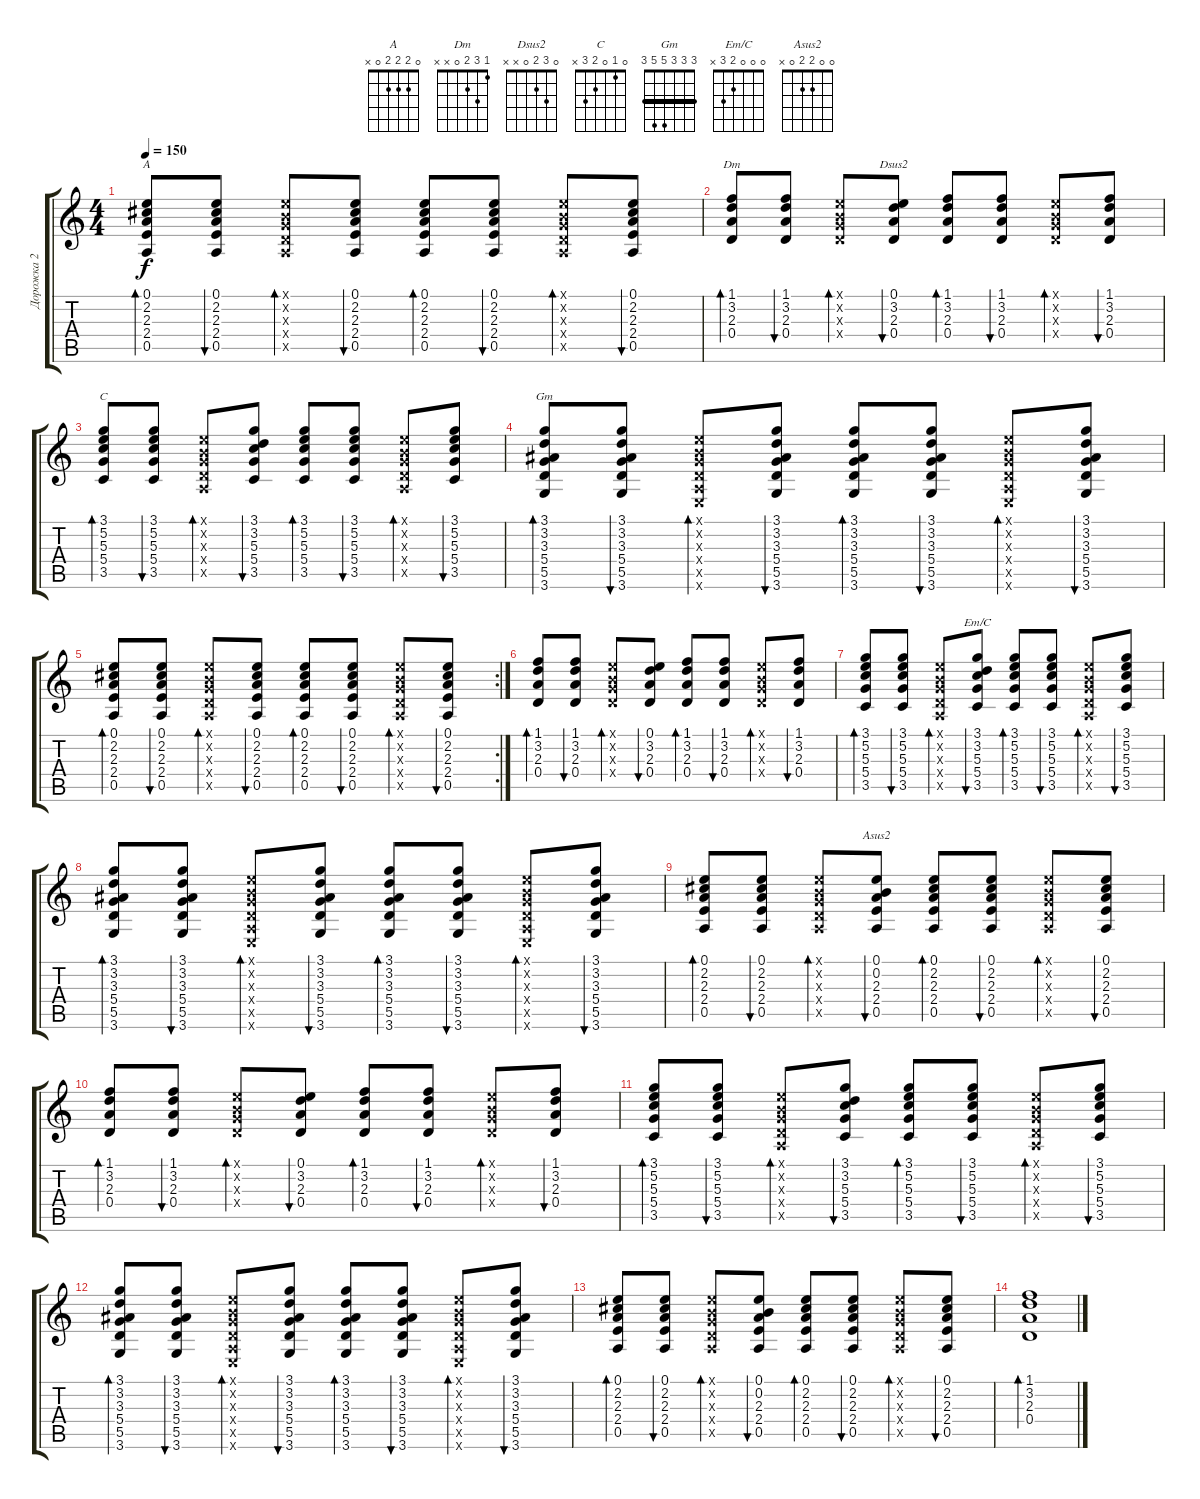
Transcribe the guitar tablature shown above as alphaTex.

\track ("Дорожка 2" "Дорожка 2") {instrument acousticguitarsteel}
\staff {score tabs}
\tuning (E4 B3 G3 D3 A2 E2) {hide}
\chord ("A" 0 2 2 2 0 x)
\chord ("Dm" 1 3 2 0 x x)
\chord ("Dsus2" 0 3 2 0 x x)
\chord ("C" 0 1 0 2 3 x)
\chord ("Gm" 3 3 3 5 5 3) {barre 3}
\chord ("Em/C" 0 0 0 2 3 x)
\chord ("Asus2" 0 0 2 2 0 x)
\ts (4 4)
\tempo 150
\clef g2
\ks c
(0.1 2.2 2.3 2.4 0.5).8{bd 30 ch "A" dy f} (0.1 2.2 2.3 2.4 0.5).8{bu 30} (0.1{x} 0.2{x} 0.3{x} 0.4{x} 0.5{x}).8{bd 30} (0.1 2.2 2.3 2.4 0.5).8{bu 30} (0.1 2.2 2.3 2.4 0.5).8{bd 30} (0.1 2.2 2.3 2.4 0.5).8{bu 30} (0.1{x} 0.2{x} 0.3{x} 0.4{x} 0.5{x}).8{bd 30} (0.1 2.2 2.3 2.4 0.5).8{bu 30} |
(1.1 3.2 2.3 0.4).8{bd 30 ch "Dm"} (1.1 3.2 2.3 0.4).8{bu 30} (0.1{x} 0.2{x} 0.3{x} 0.4{x}).8{bd 30} (0.1 3.2 2.3 0.4).8{bu 30 ch "Dsus2"} (1.1 3.2 2.3 0.4).8{bd 30} (1.1 3.2 2.3 0.4).8{bu 30} (0.1{x} 0.2{x} 0.3{x} 0.4{x}).8{bd 30} (1.1 3.2 2.3 0.4).8{bu 30} |
(3.1 5.2 5.3 5.4 3.5).8{bd 30 ch "C"} (3.1 5.2 5.3 5.4 3.5).8{bu 30} (0.1{x} 0.2{x} 0.3{x} 0.4{x} 0.5{x}).8{bd 30} (3.1 3.2 5.3 5.4 3.5).8{bu 30} (3.1 5.2 5.3 5.4 3.5).8{bd 30} (3.1 5.2 5.3 5.4 3.5).8{bu 30} (0.1{x} 0.2{x} 0.3{x} 0.4{x} 0.5{x}).8{bd 30} (3.1 5.2 5.3 5.4 3.5).8{bu 30} |
(3.1 3.2 3.3 5.4 5.5 3.6).8{bd 30 ch "Gm"} (3.1 3.2 3.3 5.4 5.5 3.6).8{bu 30} (0.1{x} 0.2{x} 0.3{x} 0.4{x} 0.5{x} 0.6{x}).8{bd 30} (3.1 3.2 3.3 5.4 5.5 3.6).8{bu 30} (3.1 3.2 3.3 5.4 5.5 3.6).8{bd 30} (3.1 3.2 3.3 5.4 5.5 3.6).8{bu 30} (0.1{x} 0.2{x} 0.3{x} 0.4{x} 0.5{x} 0.6{x}).8{bd 30} (3.1 3.2 3.3 5.4 5.5 3.6).8{bu 30} |
\rc 2
(0.1 2.2 2.3 2.4 0.5).8{bd 30} (0.1 2.2 2.3 2.4 0.5).8{bu 30} (0.1{x} 0.2{x} 0.3{x} 0.4{x} 0.5{x}).8{bd 30} (0.1 2.2 2.3 2.4 0.5).8{bu 30} (0.1 2.2 2.3 2.4 0.5).8{bd 30} (0.1 2.2 2.3 2.4 0.5).8{bu 30} (0.1{x} 0.2{x} 0.3{x} 0.4{x} 0.5{x}).8{bd 30} (0.1 2.2 2.3 2.4 0.5).8{bu 30} |
(1.1 3.2 2.3 0.4).8{bd 30} (1.1 3.2 2.3 0.4).8{bu 30} (0.1{x} 0.2{x} 0.3{x} 0.4{x}).8{bd 30} (0.1 3.2 2.3 0.4).8{bu 30} (1.1 3.2 2.3 0.4).8{bd 30} (1.1 3.2 2.3 0.4).8{bu 30} (0.1{x} 0.2{x} 0.3{x} 0.4{x}).8{bd 30} (1.1 3.2 2.3 0.4).8{bu 30} |
(3.1 5.2 5.3 5.4 3.5).8{bd 30} (3.1 5.2 5.3 5.4 3.5).8{bu 30} (0.1{x} 0.2{x} 0.3{x} 0.4{x} 0.5{x}).8{bd 30} (3.1 3.2 5.3 5.4 3.5).8{bu 30 ch "Em/C"} (3.1 5.2 5.3 5.4 3.5).8{bd 30} (3.1 5.2 5.3 5.4 3.5).8{bu 30} (0.1{x} 0.2{x} 0.3{x} 0.4{x} 0.5{x}).8{bd 30} (3.1 5.2 5.3 5.4 3.5).8{bu 30} |
(3.1 3.2 3.3 5.4 5.5 3.6).8{bd 30} (3.1 3.2 3.3 5.4 5.5 3.6).8{bu 30} (0.1{x} 0.2{x} 0.3{x} 0.4{x} 0.5{x} 0.6{x}).8{bd 30} (3.1 3.2 3.3 5.4 5.5 3.6).8{bu 30} (3.1 3.2 3.3 5.4 5.5 3.6).8{bd 30} (3.1 3.2 3.3 5.4 5.5 3.6).8{bu 30} (0.1{x} 0.2{x} 0.3{x} 0.4{x} 0.5{x} 0.6{x}).8{bd 30} (3.1 3.2 3.3 5.4 5.5 3.6).8{bu 30} |
(0.1 2.2 2.3 2.4 0.5).8{bd 30} (0.1 2.2 2.3 2.4 0.5).8{bu 30} (0.1{x} 0.2{x} 0.3{x} 0.4{x} 0.5{x}).8{bd 30} (0.1 0.2 2.3 2.4 0.5).8{bu 30 ch "Asus2"} (0.1 2.2 2.3 2.4 0.5).8{bd 30} (0.1 2.2 2.3 2.4 0.5).8{bu 30} (0.1{x} 0.2{x} 0.3{x} 0.4{x} 0.5{x}).8{bd 30} (0.1 2.2 2.3 2.4 0.5).8{bu 30} |
(1.1 3.2 2.3 0.4).8{bd 30} (1.1 3.2 2.3 0.4).8{bu 30} (0.1{x} 0.2{x} 0.3{x} 0.4{x}).8{bd 30} (0.1 3.2 2.3 0.4).8{bu 30} (1.1 3.2 2.3 0.4).8{bd 30} (1.1 3.2 2.3 0.4).8{bu 30} (0.1{x} 0.2{x} 0.3{x} 0.4{x}).8{bd 30} (1.1 3.2 2.3 0.4).8{bu 30} |
(3.1 5.2 5.3 5.4 3.5).8{bd 30} (3.1 5.2 5.3 5.4 3.5).8{bu 30} (0.1{x} 0.2{x} 0.3{x} 0.4{x} 0.5{x}).8{bd 30} (3.1 3.2 5.3 5.4 3.5).8{bu 30} (3.1 5.2 5.3 5.4 3.5).8{bd 30} (3.1 5.2 5.3 5.4 3.5).8{bu 30} (0.1{x} 0.2{x} 0.3{x} 0.4{x} 0.5{x}).8{bd 30} (3.1 5.2 5.3 5.4 3.5).8{bu 30} |
(3.1 3.2 3.3 5.4 5.5 3.6).8{bd 30} (3.1 3.2 3.3 5.4 5.5 3.6).8{bu 30} (0.1{x} 0.2{x} 0.3{x} 0.4{x} 0.5{x} 0.6{x}).8{bd 30} (3.1 3.2 3.3 5.4 5.5 3.6).8{bu 30} (3.1 3.2 3.3 5.4 5.5 3.6).8{bd 30} (3.1 3.2 3.3 5.4 5.5 3.6).8{bu 30} (0.1{x} 0.2{x} 0.3{x} 0.4{x} 0.5{x} 0.6{x}).8{bd 30} (3.1 3.2 3.3 5.4 5.5 3.6).8{bu 30} |
(0.1 2.2 2.3 2.4 0.5).8{bd 30} (0.1 2.2 2.3 2.4 0.5).8{bu 30} (0.1{x} 0.2{x} 0.3{x} 0.4{x} 0.5{x}).8{bd 30} (0.1 0.2 2.3 2.4 0.5).8{bu 30} (0.1 2.2 2.3 2.4 0.5).8{bd 30} (0.1 2.2 2.3 2.4 0.5).8{bu 30} (0.1{x} 0.2{x} 0.3{x} 0.4{x} 0.5{x}).8{bd 30} (0.1 2.2 2.3 2.4 0.5).8{bu 30} |
(1.1 3.2 2.3 0.4).1{bd 60}
